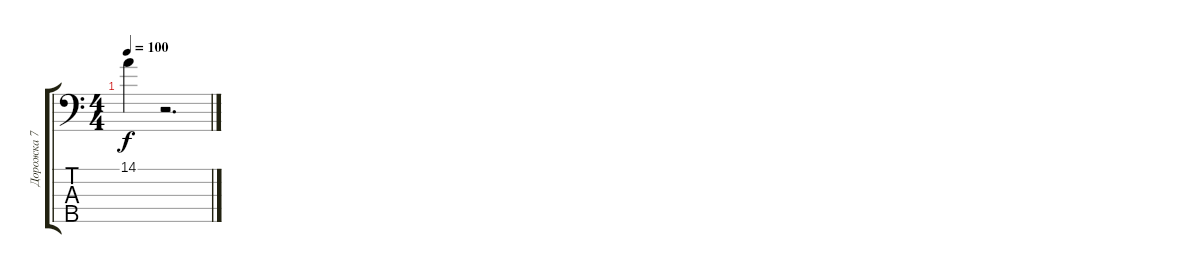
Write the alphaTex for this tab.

\track ("Дорожка 7" "Дорожка 7") {instrument electricbasspick}
\staff {score tabs}
\tuning (G2 D2 A1 E1 B0) {hide}
\ts (4 4)
\tempo 100
\clef f4
\ks c
14.1{t}.4{dy f} r.2{d}
